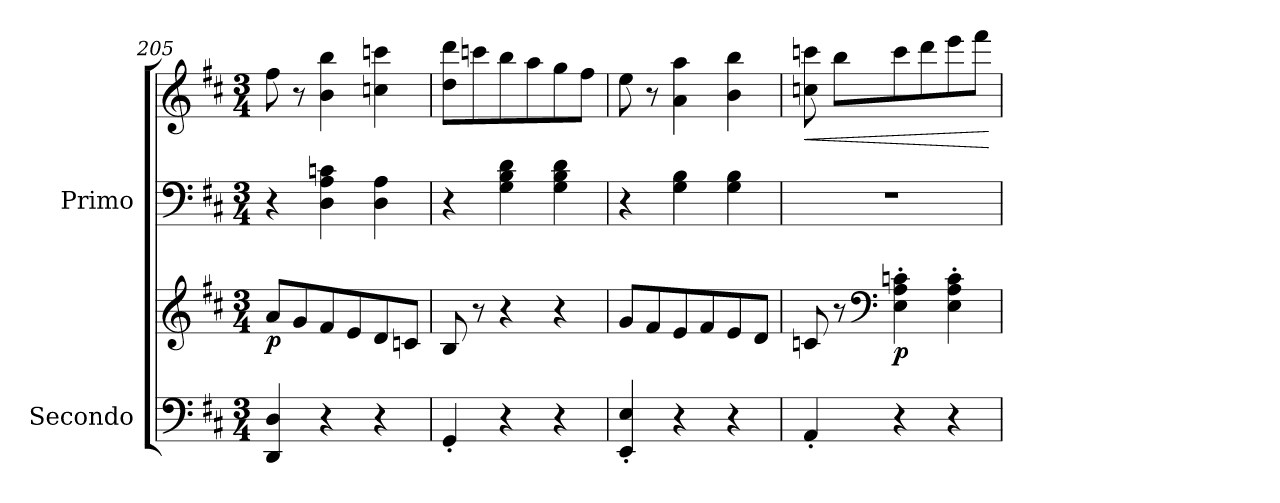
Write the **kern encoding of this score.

**kern	**kern	**dynam	**kern	**kern	**dynam
*part2	*part2	*part2	*part1	*part1	*part1
*staff4	*staff3	*staff3/4	*staff2	*staff1	*staff1/2
*I"Secondo	*	*	*I"Primo	*	*
*I'Sec.	*	*	*I'Pri.	*	*
*clefF4	*clefG2	*	*clefF4	*clefG2	*
*k[f#c#]	*k[f#c#]	*	*k[f#c#]	*k[f#c#]	*
*M3/4	*M3/4	*	*M3/4	*M3/4	*
=205	=205	=205	=205	=205	=205
!	!	!LO:DY:b	!	!	!
4DD/ 4D/	8a/L	p	4r	8ff#\	.
.	8g/	.	.	8r	.
4r	8f#/	.	4D\ 4A\ 4cn\	4b\ 4bb\	.
.	8e/	.	.	.	.
4r	8d/	.	4D\ 4A\	4ccn\ 4cccn\	.
.	8cn/J	.	.	.	.
=206	=206	=206	=206	=206	=206
4GG'/	8B/	.	4r	8dd\ 8ddd\L	.
.	8r	.	.	8cccn\	.
4r	4r	.	4G\ 4B\ 4d\	8bb\	.
.	.	.	.	8aa\	.
4r	4r	.	4G\ 4B\ 4d\	8gg\	.
.	.	.	.	8ff#\J	.
=207	=207	=207	=207	=207	=207
4EE/' 4E/'	8g/L	.	4r	8ee\	.
.	8f#/	.	.	8r	.
4r	8e/	.	4G\ 4B\	4a\ 4aa\	.
.	8f#/	.	.	.	.
4r	8e/	.	4G\ 4B\	4b\ 4bb\	.
.	8d/J	.	.	.	.
=208	=208	=208	=208	=208	=208
!	!	!	!	!	!LO:HP:b
4AA'/	8cn/	.	2.r	8ccn\ 8cccn\	<
.	8r	.	.	8bb\L	.
*	*clefF4	*	*	*	*
!	!	!LO:DY:b	!	!	!
4r	4E\' 4A\' 4cn\'	p	.	8ccc\	.
.	.	.	.	8ddd\	.
4r	4E\' 4A\' 4c\'	.	.	8eee\	.
.	.	.	.	8fff#\J	.
.	.	.	.	.	[
=	=	=	=	=	=
*-	*-	*-	*-	*-	*-
